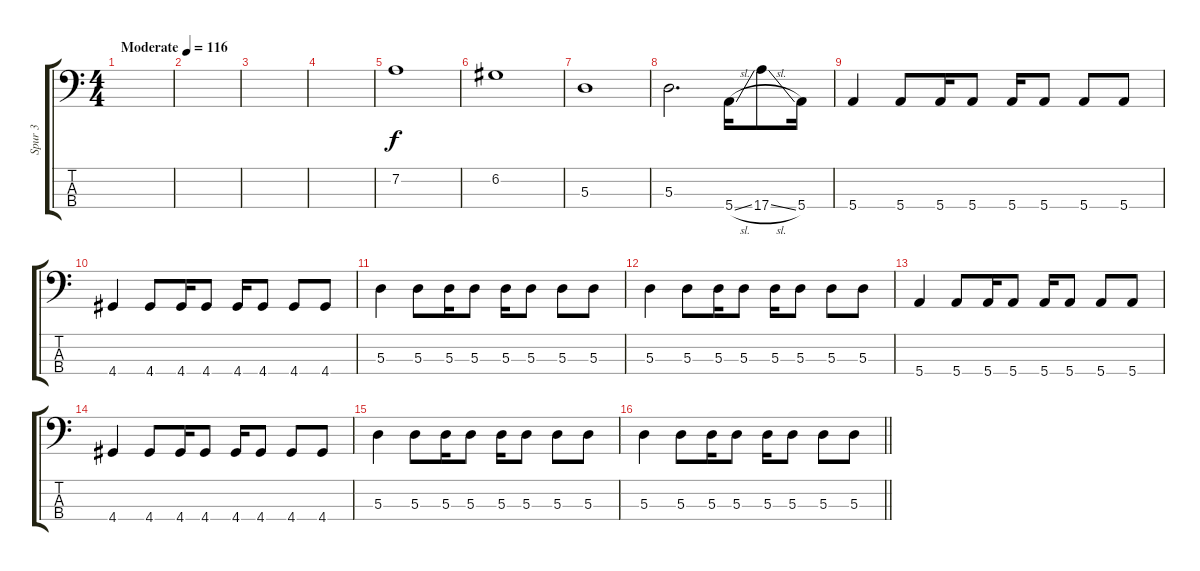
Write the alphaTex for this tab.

\track ("Spur 3" "Spur 3") {instrument electricbassfinger}
\staff {score tabs}
\tuning (G2 D2 A1 E1) {hide}
\ts (4 4)
\tempo (116 "Moderate")
\clef f4
\ks c
|
|
|
|
7.2.1 |
6.2.1 |
5.3.1 |
5.3.2{d} 5.4{sl}.16 17.4{sl}.8 5.4.16 |
5.4.4 5.4.8 5.4.16 5.4.8 5.4.16 5.4.8 5.4.8 5.4.8 |
4.4.4 4.4.8 4.4.16 4.4.8 4.4.16 4.4.8 4.4.8 4.4.8 |
5.3.4 5.3.8 5.3.16 5.3.8 5.3.16 5.3.8 5.3.8 5.3.8 |
5.3.4 5.3.8 5.3.16 5.3.8 5.3.16 5.3.8 5.3.8 5.3.8 |
5.4.4 5.4.8 5.4.16 5.4.8 5.4.16 5.4.8 5.4.8 5.4.8 |
4.4.4 4.4.8 4.4.16 4.4.8 4.4.16 4.4.8 4.4.8 4.4.8 |
5.3.4 5.3.8 5.3.16 5.3.8 5.3.16 5.3.8 5.3.8 5.3.8 |
\barLineRight lightlight
5.3.4 5.3.8 5.3.16 5.3.8 5.3.16 5.3.8 5.3.8 5.3.8
